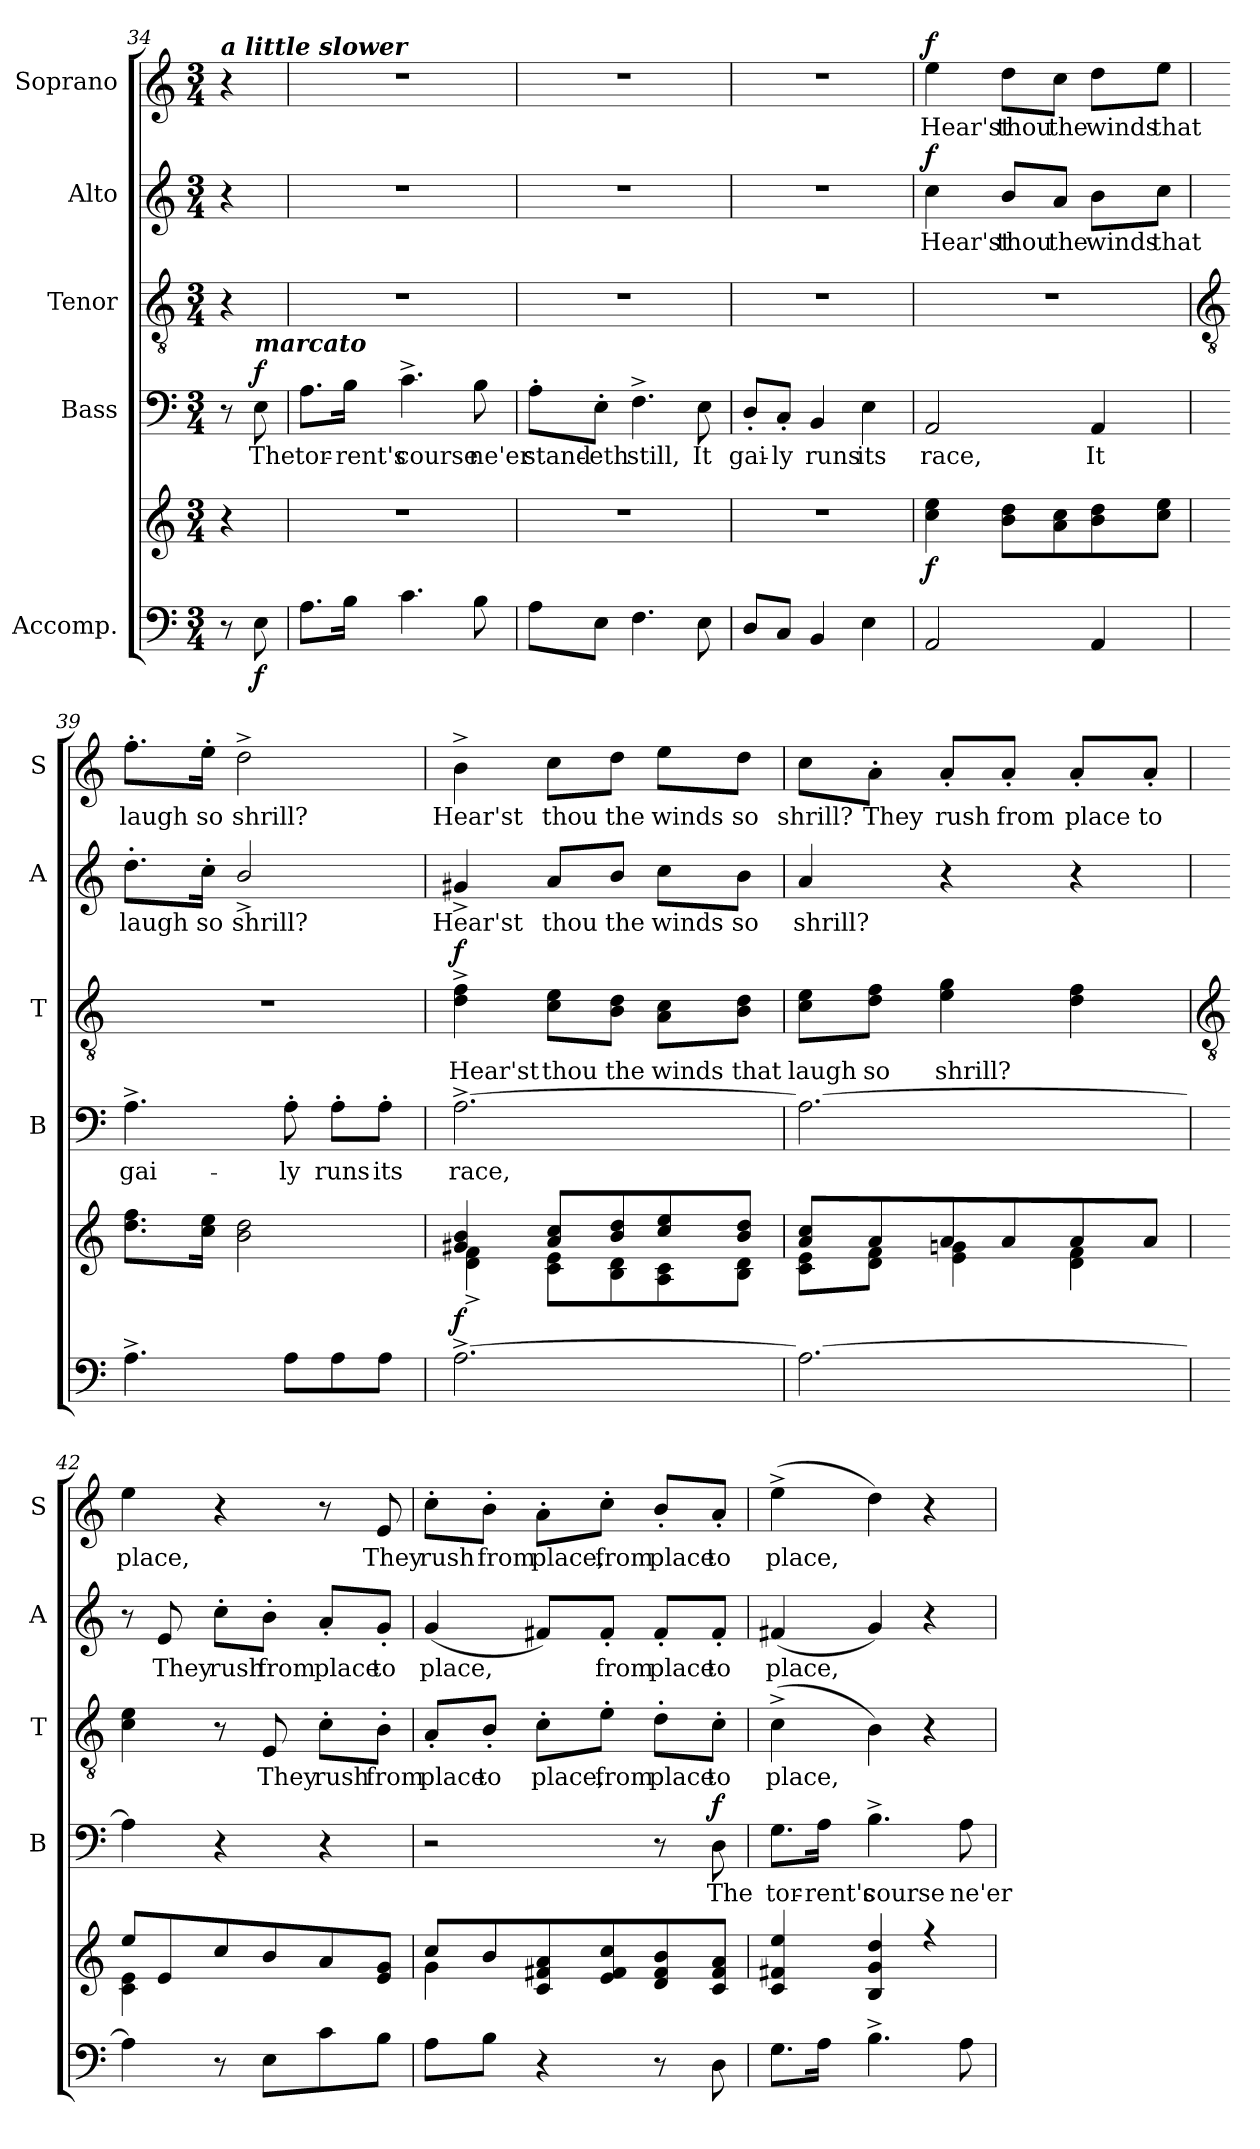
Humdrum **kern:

**kern	**kern	**dynam	**kern	**text	**dynam	**kern	**text	**dynam	**kern	**text	**dynam	**kern	**text	**dynam
*part5	*part5	*part5	*part4	*part4	*part4	*part3	*part3	*part3	*part2	*part2	*part2	*part1	*part1	*part1
*staff6	*staff5	*staff5/6	*staff4	*staff4	*staff4	*staff3	*staff3	*staff3	*staff2	*staff2	*staff2	*staff1	*staff1	*staff1
*I"Accomp.	*	*	*I"Bass	*	*	*I"Tenor	*	*	*I"Alto	*	*	*I"Soprano	*	*
*	*	*	*I'B	*	*	*I'T	*	*	*I'A	*	*	*I'S	*	*
!!LO:LB:g=z
*clefF4	*clefG2	*	*clefF4	*	*	*clefGv2	*	*	*clefG2	*	*	*clefG2	*	*
*k[]	*k[]	*	*k[]	*	*	*k[]	*	*	*k[]	*	*	*k[]	*	*
*C:	*C:	*	*C:	*	*	*C:	*	*	*C:	*	*	*C:	*	*
*M3/4	*M3/4	*	*M3/4	*	*	*M3/4	*	*	*M3/4	*	*	*M3/4	*	*
=34	=34	=34	=34	=34	=34	=34	=34	=34	=34	=34	=34	=34	=34	=34
!	!	!	!	!	!	!	!	!	!	!	!	!LO:TX:a:Bi:t=a little slower	!	!
8r	4r	.	8r	.	.	4r	.	.	4r	.	.	4r	.	.
!	!	!	!LO:TX:a:Bi:t=marcato	!	!	!	!	!	!	!	!	!	!	!
!	!	!LO:DY:b=2	!	!LO:LY:b	!LO:DY:b	!	!	!	!	!	!	!	!	!
8E	.	f	8E	The	f	.	.	.	.	.	.	.	.	.
=35	=35	=35	=35	=35	=35	=35	=35	=35	=35	=35	=35	=35	=35	=35
!	!LO:N:vis=1	!	!	!LO:LY:b	!	!LO:N:vis=1	!	!	!LO:N:vis=1	!	!	!LO:N:vis=1	!	!
8.AL	2.r	.	8.A\L	tor-	.	2.r	.	.	2.r	.	.	2.r	.	.
!	!	!	!	!LO:LY:b	!	!	!	!	!	!	!	!	!	!
16BJ	.	.	16B\Jk	-rent's	.	.	.	.	.	.	.	.	.	.
!	!	!	!	!LO:LY:b	!	!	!	!	!	!	!	!	!	!
4.c	.	.	4.c^	course	.	.	.	.	.	.	.	.	.	.
!	!	!	!	!LO:LY:b	!	!	!	!	!	!	!	!	!	!
8B	.	.	8B	ne'er	.	.	.	.	.	.	.	.	.	.
=36	=36	=36	=36	=36	=36	=36	=36	=36	=36	=36	=36	=36	=36	=36
!	!LO:N:vis=1	!	!	!LO:LY:b	!	!LO:N:vis=1	!	!	!LO:N:vis=1	!	!	!LO:N:vis=1	!	!
8AL	2.r	.	8A'\L	stand-	.	2.r	.	.	2.r	.	.	2.r	.	.
!	!	!	!	!LO:LY:b	!	!	!	!	!	!	!	!	!	!
8EJ	.	.	8E'\J	-eth	.	.	.	.	.	.	.	.	.	.
!	!	!	!	!LO:LY:b	!	!	!	!	!	!	!	!	!	!
4.F	.	.	4.F^	still,	.	.	.	.	.	.	.	.	.	.
!	!	!	!	!LO:LY:b	!	!	!	!	!	!	!	!	!	!
8E	.	.	8E	It	.	.	.	.	.	.	.	.	.	.
=37	=37	=37	=37	=37	=37	=37	=37	=37	=37	=37	=37	=37	=37	=37
!	!LO:N:vis=1	!	!	!LO:LY:b	!	!LO:N:vis=1	!	!	!LO:N:vis=1	!	!	!LO:N:vis=1	!	!
8D/L	2.r	.	8D'/L	gai-	.	2.r	.	.	2.r	.	.	2.r	.	.
!	!	!	!	!LO:LY:b	!	!	!	!	!	!	!	!	!	!
8CJ	.	.	8C'/J	-ly	.	.	.	.	.	.	.	.	.	.
!	!	!	!	!LO:LY:b	!	!	!	!	!	!	!	!	!	!
4BB	.	.	4BB	runs	.	.	.	.	.	.	.	.	.	.
!	!	!	!	!LO:LY:b	!	!	!	!	!	!	!	!	!	!
4E	.	.	4E	its	.	.	.	.	.	.	.	.	.	.
=38	=38	=38	=38	=38	=38	=38	=38	=38	=38	=38	=38	=38	=38	=38
!	!	!LO:DY:b	!	!LO:LY:b	!	!LO:N:vis=1	!	!	!	!LO:LY:b	!LO:DY:b	!	!LO:LY:b	!LO:DY:b
2AA	4cc\ 4ee\	f	2AA	race,	.	2.r	.	.	4cc	Hear'st	f	4ee	Hear'st	f
!	!	!	!	!	!	!	!	!	!	!LO:LY:b	!	!	!LO:LY:b	!
.	8b\ 8dd\L	.	.	.	.	.	.	.	8b/L	thou	.	8dd\L	thou	.
!	!	!	!	!	!	!	!	!	!	!LO:LY:b	!	!	!LO:LY:b	!
.	8a\ 8cc\	.	.	.	.	.	.	.	8a/J	the	.	8cc\J	the	.
!	!	!	!	!LO:LY:b	!	!	!	!	!	!LO:LY:b	!	!	!LO:LY:b	!
4AA	8b\ 8dd\	.	4AA	It	.	.	.	.	8b\L	winds	.	8dd\L	winds	.
!	!	!	!	!	!	!	!	!	!	!LO:LY:b	!	!	!LO:LY:b	!
.	8cc\ 8ee\J	.	.	.	.	.	.	.	8cc\J	that	.	8ee\J	that	.
!!LO:LB:g=z
=39	=39	=39	=39	=39	=39	=39	=39	=39	=39	=39	=39	=39	=39	=39
*	*	*	*	*	*	*clefGv2	*	*	*	*	*	*	*	*
*	*^	*	*	*	*	*	*	*	*	*	*	*	*	*
!	!	!LO:N:vis=1	!	!	!LO:LY:b	!	!LO:N:vis=1	!	!	!	!LO:LY:b	!	!	!LO:LY:b	!
4.A^	8.dd\ 8.ff\L	2.ryy	.	4.A^	gai-	.	2.r	.	.	8.dd'\L	laugh	.	8.ff'\L	laugh	.
!	!	!	!	!	!	!	!	!	!	!	!LO:LY:b	!	!	!LO:LY:b	!
.	16cc\ 16ee\J	.	.	.	.	.	.	.	.	16cc'\Jk	so	.	16ee'\Jk	so	.
!	!	!	!	!	!	!	!	!	!	!	!LO:LY:b	!	!	!LO:LY:b	!
.	2b\ 2dd\	.	.	.	.	.	.	.	.	2b^/	shrill?	.	2dd^	shrill?	.
!	!	!	!	!	!LO:LY:b	!	!	!	!	!	!	!	!	!	!
8AL	.	.	.	8A'	-ly	.	.	.	.	.	.	.	.	.	.
!	!	!	!	!	!LO:LY:b	!	!	!	!	!	!	!	!	!	!
8A	.	.	.	8A'\L	runs	.	.	.	.	.	.	.	.	.	.
!	!	!	!	!	!LO:LY:b	!	!	!	!	!	!	!	!	!	!
8AJ	.	.	.	8A'\J	its	.	.	.	.	.	.	.	.	.	.
=40	=40	=40	=40	=40	=40	=40	=40	=40	=40	=40	=40	=40	=40	=40	=40
!	!	!	!LO:DY:b	!	!LO:LY:b	!	!	!LO:LY:b	!LO:DY:b	!	!LO:LY:b	!	!	!LO:LY:b	!
[2.A^	4g#X 4b	4d\^ 4f\^	f	[2.A^	race,	.	4d^ 4f^	Hear'st	f	4g#X^	Hear'st	.	4b^	Hear'st	.
!	!	!	!	!	!	!	!	!LO:LY:b	!	!	!LO:LY:b	!	!	!LO:LY:b	!
.	8a/ 8cc/L	8c\ 8e\L	.	.	.	.	8c\ 8e\L	thou	.	8a/L	thou	.	8cc\L	thou	.
!	!	!	!	!	!	!	!	!LO:LY:b	!	!	!LO:LY:b	!	!	!LO:LY:b	!
.	8b/ 8dd/	8B\ 8d\	.	.	.	.	8B\ 8d\J	the	.	8b/J	the	.	8dd\J	the	.
!	!	!	!	!	!	!	!	!LO:LY:b	!	!	!LO:LY:b	!	!	!LO:LY:b	!
.	8cc/ 8ee/	8A\ 8c\	.	.	.	.	8A\ 8c\L	winds	.	8cc\L	winds	.	8ee\L	winds	.
!	!	!	!	!	!	!	!	!LO:LY:b	!	!	!LO:LY:b	!	!	!LO:LY:b	!
.	8b/ 8dd/J	8B\ 8d\J	.	.	.	.	8B\ 8d\J	that	.	8b\J	so	.	8dd\J	so	.
=41	=41	=41	=41	=41	=41	=41	=41	=41	=41	=41	=41	=41	=41	=41	=41
!	!	!	!	!	!	!	!	!LO:LY:b	!	!	!LO:LY:b	!	!	!LO:LY:b	!
2.A_	8a/ 8cc/L	8c\ 8e\L	.	2.A_	.	.	8c\ 8e\L	laugh	.	4a	shrill?	.	8cc\L	shrill?	.
!	!	!	!	!	!	!	!	!LO:LY:b	!	!	!	!	!	!LO:LY:b	!
.	8a/	8d\ 8f\J	.	.	.	.	8d\ 8f\J	so	.	.	.	.	8a'\J	They	.
!	!	!	!	!	!	!	!	!LO:LY:b	!	!	!	!	!	!LO:LY:b	!
.	8a	4e\ 4gn\	.	.	.	.	4e 4g	shrill?	.	4r	.	.	8a'/L	rush	.
!	!	!	!	!	!	!	!	!	!	!	!	!	!	!LO:LY:b	!
.	8a	.	.	.	.	.	.	.	.	.	.	.	8a'/J	from	.
!	!	!	!	!	!	!	!	!	!	!	!	!	!	!LO:LY:b	!
.	8a	4d\ 4f\	.	.	.	.	4d 4f	.	.	4r	.	.	8a'/L	place	.
!	!	!	!	!	!	!	!	!	!	!	!	!	!	!LO:LY:b	!
.	8aJ	.	.	.	.	.	.	.	.	.	.	.	8a'/J	to	.
!!LO:LB:g=z
=42	=42	=42	=42	=42	=42	=42	=42	=42	=42	=42	=42	=42	=42	=42	=42
*	*	*	*	*	*	*	*clefGv2	*	*	*	*	*	*	*	*
!	!	!	!	!	!	!	!	!	!	!	!	!	!	!LO:LY:b	!
4A]	8eeL	4c\ 4e\	.	4A]	.	.	4c 4e	.	.	8r	.	.	4ee	place,	.
!	!	!	!	!	!	!	!	!	!	!	!LO:LY:b	!	!	!	!
.	8e	.	.	.	.	.	.	.	.	8e	They	.	.	.	.
!	!	!	!	!	!	!	!	!	!	!	!LO:LY:b	!	!	!	!
8r	8cc	4ryy	.	4r	.	.	8r	.	.	8cc'\L	rush	.	4r	.	.
!	!	!	!	!	!	!	!	!LO:LY:b	!	!	!LO:LY:b	!	!	!	!
8EL	8b	.	.	.	.	.	8E	They	.	8b'\J	from	.	.	.	.
!	!	!	!	!	!	!	!	!LO:LY:b	!	!	!LO:LY:b	!	!	!	!
8c	8a	4ryy	.	4r	.	.	8c'\L	rush	.	8a'/L	place	.	8r	.	.
!	!	!	!	!	!	!	!	!LO:LY:b	!	!	!LO:LY:b	!	!	!LO:LY:b	!
8BJ	8e 8gJ	.	.	.	.	.	8B'\J	from	.	8g'/J	to	.	8e	They	.
=43	=43	=43	=43	=43	=43	=43	=43	=43	=43	=43	=43	=43	=43	=43	=43
!	!	!	!	!	!	!	!	!LO:LY:b	!	!	!LO:LY:b	!	!	!LO:LY:b	!
8AL	8ccL	4g\	.	2r	.	.	8A'/L	place	.	(<4g	place,	.	8cc'\L	rush	.
!	!	!	!	!	!	!	!	!LO:LY:b	!	!	!	!	!	!LO:LY:b	!
8BJ	8b	.	.	.	.	.	8B'/J	to	.	.	.	.	8b'\J	from	.
!	!	!	!	!	!	!	!	!LO:LY:b	!	!	!	!	!	!LO:LY:b	!
4r	8c 8f#X 8a	2ryy	.	.	.	.	8c'\L	place,	.	8f#X/L)	.	.	8a'\L	place,	.
!	!	!	!	!	!	!	!	!LO:LY:b	!	!	!LO:LY:b	!	!	!LO:LY:b	!
.	8e 8f# 8cc	.	.	.	.	.	8e'\J	from	.	8f#'/J	from	.	8cc'\J	from	.
!	!	!	!	!	!	!	!	!LO:LY:b	!	!	!LO:LY:b	!	!	!LO:LY:b	!
8r	8d 8f# 8b	.	.	8r	.	.	8d'\L	place	.	8f#'/L	place	.	8b'/L	place	.
!	!	!	!	!	!LO:LY:b	!LO:DY:b	!	!LO:LY:b	!	!	!LO:LY:b	!	!	!LO:LY:b	!
8D	8c 8f# 8aJ	.	.	8D	The	f	8c'\J	to	.	8f#'/J	to	.	8a'/J	to	.
=44	=44	=44	=44	=44	=44	=44	=44	=44	=44	=44	=44	=44	=44	=44	=44
!	!	!LO:N:vis=1	!	!	!LO:LY:b	!	!	!LO:LY:b	!	!	!LO:LY:b	!	!	!LO:LY:b	!
8.GL	4c 4f#X 4ee	2.ryy	.	8.G\L	tor-	.	(>4c^	place,	.	(<4f#X	place,	.	(>4ee^	place,	.
!	!	!	!	!	!LO:LY:b	!	!	!	!	!	!	!	!	!	!
16AJ	.	.	.	16A\Jk	-rent's	.	.	.	.	.	.	.	.	.	.
!	!	!	!	!	!LO:LY:b	!	!	!	!	!	!	!	!	!	!
4.B^	4B 4g 4dd	.	.	4.B^	course	.	4B)	.	.	4g)	.	.	4dd)	.	.
.	4r	.	.	.	.	.	4r	.	.	4r	.	.	4r	.	.
!	!	!	!	!	!LO:LY:b	!	!	!	!	!	!	!	!	!	!
8A	.	.	.	8A	ne'er	.	.	.	.	.	.	.	.	.	.
*	*v	*v	*	*	*	*	*	*	*	*	*	*	*	*	*
=	=	=	=	=	=	=	=	=	=	=	=	=	=	=
*-	*-	*-	*-	*-	*-	*-	*-	*-	*-	*-	*-	*-	*-	*-
